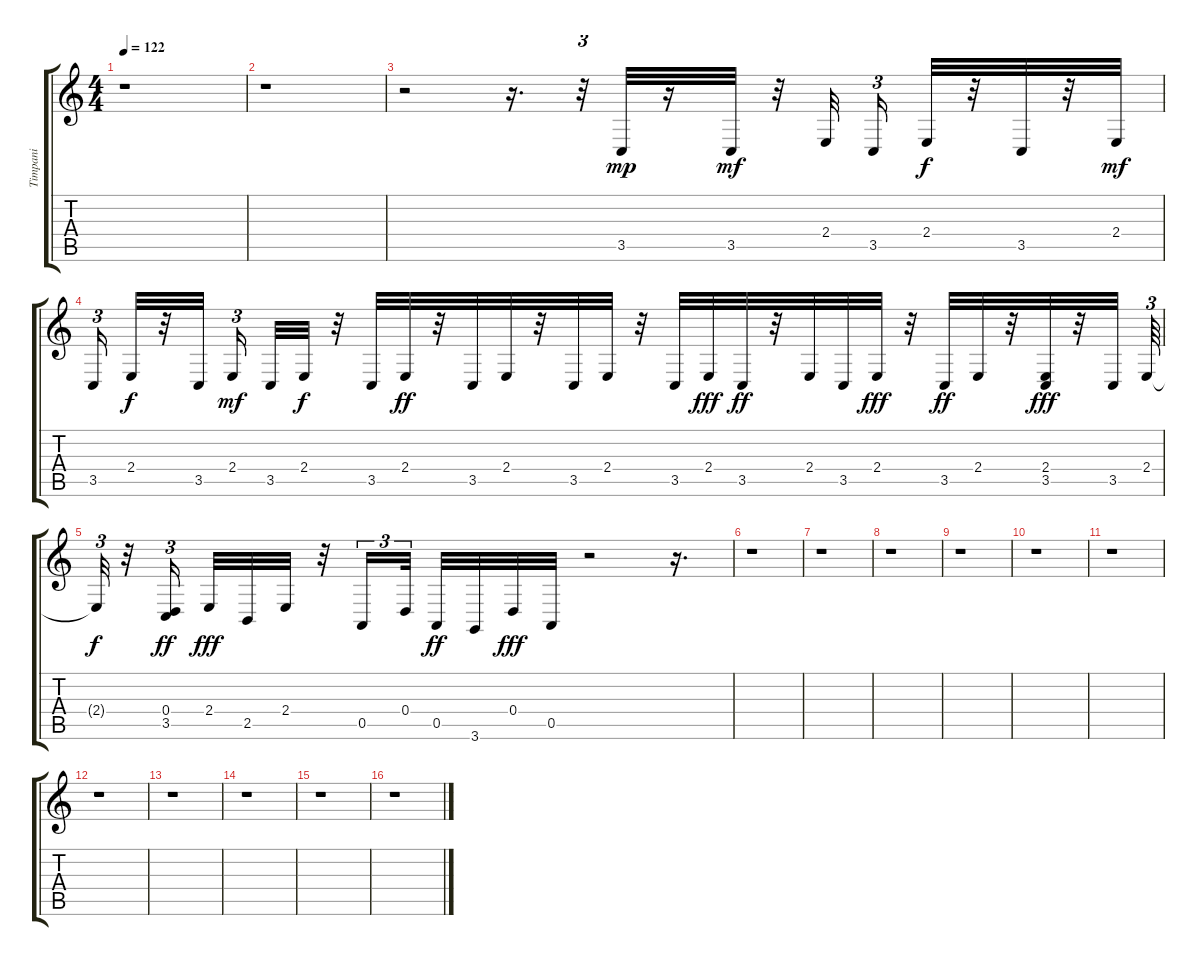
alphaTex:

\track ("Timpani" "Timpani") {instrument timpani}
\staff {score tabs}
\tuning (E4 B3 G3 D3 A2 E2) {hide}
\ts (4 4)
\tempo 122
\clef g2
\ks c
r.1{dy fff} |
r.1 |
r.2 r.16{d} r.32{tu (3 2)} 3.5.32{dy mp} r.16 3.5.32{dy mf} r.32 2.4.32{beam splitsecondary} 3.5.16{tu (3 2)} 2.4.32{dy f} r.32 3.5.32 r.32 2.4.32{dy mf} |
3.5.16{tu (3 2)} 2.4.32{dy f} r.32 3.5.32{beam splitsecondary} 2.4.16{tu (3 2) dy mf beam splitsecondary} 3.5.32 2.4.32{dy f} r.32 3.5.32 2.4.32{dy ff} r.32 3.5.32 2.4.32 r.32 3.5.32 2.4.32 r.32 3.5.32 2.4.32{dy fff} 3.5.32{dy ff} r.32 2.4.32 3.5.32 2.4.32{dy fff} r.32 3.5.32{dy ff} 2.4.32 r.32 (2.4 3.5).32{dy fff} r.32 3.5.32 2.4.64{tu (3 2)} |
2.4{t}.32{tu (3 2) dy f} r.32 (0.4 3.5).16{tu (3 2) dy ff beam splitsecondary} 2.4.32{dy fff} 2.5.32 2.4.32 r.32 0.5.16{tu (3 2)} 0.4.32{tu (3 2) beam splitsecondary} 0.5.32{dy ff} 3.6.32 0.4.32{dy fff} 0.5.32 r.2 r.16{d} |
r.1 |
r.1 |
r.1 |
r.1 |
r.1 |
r.1 |
r.1 |
r.1 |
r.1 |
r.1 |
r.1
